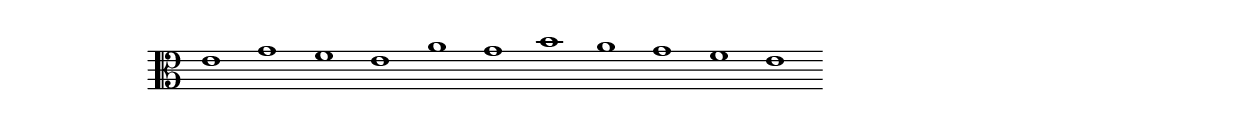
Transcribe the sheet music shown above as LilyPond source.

\version "2.18.2"
#(set-global-staff-size 18)
\pointAndClickOff
\paper{
  between-system-space = 2.4\cm
}
\layout {
\context {
    \Score
    \remove "Bar_number_engraver"
  }
  \context {
    \Staff
    \override VerticalAxisGroup.default-staff-staff-spacing.basic-distance = #24
  }
  \context {
  	\Voice 
	\override Stem.length = #0
	}
}

\header { 
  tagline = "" 
} 
 
global= {
  \time 4/4
  \key c \major
        \once \override Staff.TimeSignature #'stencil = ##f 
}

top = \new Voice \relative c' {
\override TextScript.outside-staff-padding = #1
  \set Score.timing = ##f
  \clef alto

e1 g f e a g b a g f e
}

\score {
	\new Staff << \global \top >>

}
